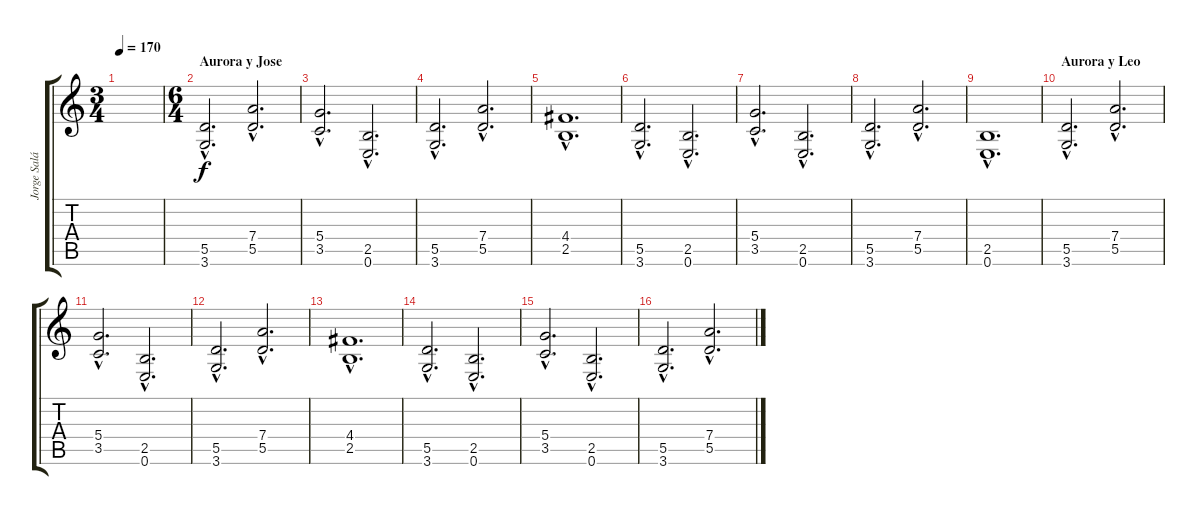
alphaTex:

\track ("Jorge Salán" "Jorge Salá") {instrument distortionguitar}
\staff {score tabs}
\tuning (E4 B3 G3 D3 A2 E2) {hide}
\ts (3 4)
\tempo 170
\clef g2
\ks c
|
\ts (6 4)
\section ("" "Aurora y Jose")
(5.5{hac} 3.6{hac}).2{d} (7.4{hac} 5.5{hac}).2{d} |
(5.4{hac} 3.5{hac}).2{d} (2.5{hac} 0.6{hac}).2{d} |
(5.5{hac} 3.6{hac}).2{d} (7.4{hac} 5.5{hac}).2{d} |
(4.4{hac} 2.5{hac}).1{d} |
(5.5{hac} 3.6{hac}).2{d} (2.5{hac} 0.6{hac}).2{d} |
(5.4{hac} 3.5{hac}).2{d} (2.5{hac} 0.6{hac}).2{d} |
(5.5{hac} 3.6{hac}).2{d} (7.4{hac} 5.5{hac}).2{d} |
(2.5{hac} 0.6{hac}).1{d} |
\section ("" "Aurora y Leo")
(5.5{hac} 3.6{hac}).2{d} (7.4{hac} 5.5{hac}).2{d} |
(5.4{hac} 3.5{hac}).2{d} (2.5{hac} 0.6{hac}).2{d} |
(5.5{hac} 3.6{hac}).2{d} (7.4{hac} 5.5{hac}).2{d} |
(4.4{hac} 2.5{hac}).1{d} |
(5.5{hac} 3.6{hac}).2{d} (2.5{hac} 0.6{hac}).2{d} |
(5.4{hac} 3.5{hac}).2{d} (2.5{hac} 0.6{hac}).2{d} |
(5.5{hac} 3.6{hac}).2{d} (7.4{hac} 5.5{hac}).2{d}
